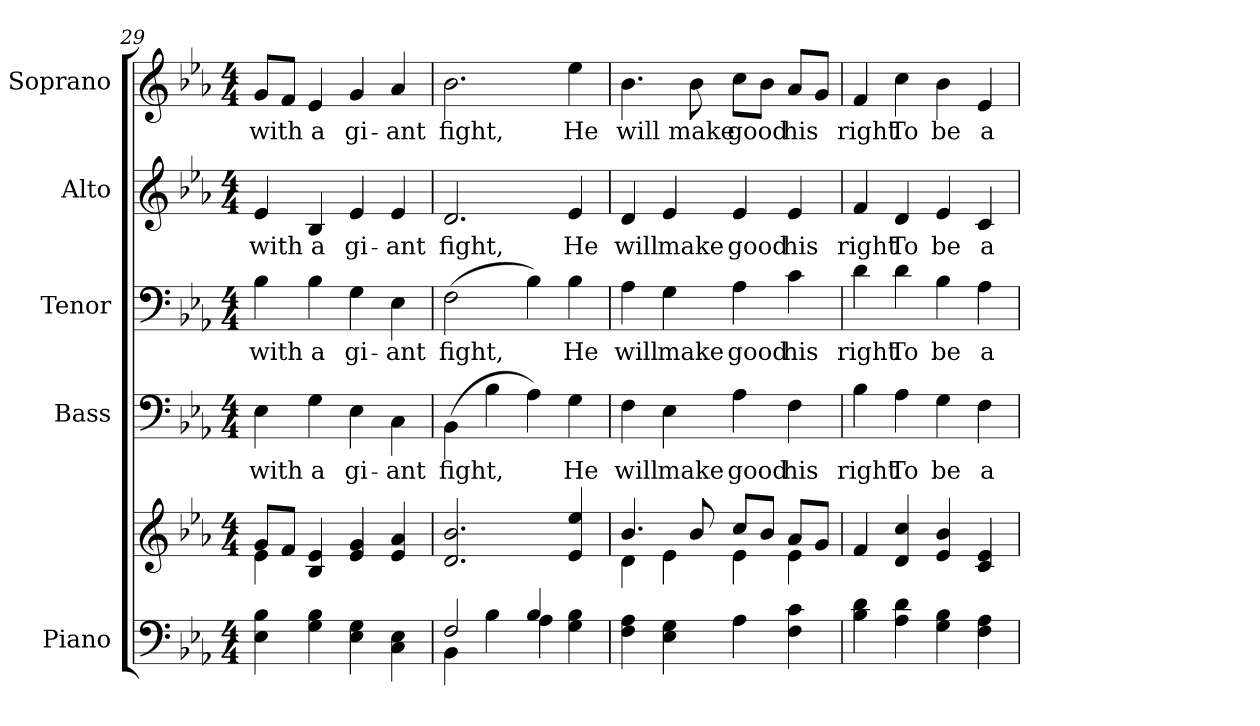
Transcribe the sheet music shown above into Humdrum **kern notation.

**kern	**kern	**kern	**text	**kern	**text	**kern	**text	**kern	**text
*part5	*part5	*part4	*part4	*part3	*part3	*part2	*part2	*part1	*part1
*staff6	*staff5	*staff4	*staff4	*staff3	*staff3	*staff2	*staff2	*staff1	*staff1
*I"Piano	*	*I"Bass	*	*I"Tenor	*	*I"Alto	*	*I"Soprano	*
*I'Pno.	*	*I'B.	*	*I'T.	*	*I'A.	*	*I'S.	*
!!LO:PB:g=z
*clefF4	*clefG2	*clefF4	*	*clefF4	*	*clefG2	*	*clefG2	*
*k[b-e-a-]	*k[b-e-a-]	*k[b-e-a-]	*	*k[b-e-a-]	*	*k[b-e-a-]	*	*k[b-e-a-]	*
*E-:	*E-:	*E-:	*	*E-:	*	*E-:	*	*E-:	*
*M4/4	*M4/4	*M4/4	*	*M4/4	*	*M4/4	*	*M4/4	*
=29	=29	=29	=29	=29	=29	=29	=29	=29	=29
*	*^	*	*	*	*	*	*	*	*
!	!	!	!	!LO:LY:b:color=#000000	!	!	!	!	!	!
!	!	!	!	!	!	!LO:LY:b:color=#000000	!	!	!	!
!	!	!	!	!	!	!	!	!LO:LY:b:color=#000000	!	!
!	!	!	!	!	!	!	!	!	!	!LO:LY:b:color=#000000
4E-i\ 4B-i	8gi/L	4e-i\	4E-i\	with	4B-i\	with	4e-i/	with	8gi/L	with
.	8fi/J	.	.	.	.	.	.	.	8fi/J	.
!	!	!	!	!LO:LY:b:color=#000000	!	!	!	!	!	!
!	!	!	!	!	!	!LO:LY:b:color=#000000	!	!	!	!
!	!	!	!	!	!	!	!	!LO:LY:b:color=#000000	!	!
!	!	!	!	!	!	!	!	!	!	!LO:LY:b:color=#000000
4Gi\ 4B-i	4B-i/ 4e-i	4ryy	4Gi\	a	4B-i\	a	4B-i/	a	4e-i/	a
!	!	!	!	!LO:LY:b:color=#000000	!	!	!	!	!	!
!	!	!	!	!	!	!LO:LY:b:color=#000000	!	!	!	!
!	!	!	!	!	!	!	!	!LO:LY:b:color=#000000	!	!
!	!	!	!	!	!	!	!	!	!	!LO:LY:b:color=#000000
4E-i\ 4Gi	4e-i/ 4gi	2ryy	4E-i\	gi-	4Gi\	gi-	4e-i/	gi-	4gi/	gi-
!	!	!	!	!LO:LY:b:color=#000000	!	!	!	!	!	!
!	!	!	!	!	!	!LO:LY:b:color=#000000	!	!	!	!
!	!	!	!	!	!	!	!	!LO:LY:b:color=#000000	!	!
!	!	!	!	!	!	!	!	!	!	!LO:LY:b:color=#000000
4Ci\ 4E-i	4e-i/ 4a-i	.	4Ci\	-ant	4E-i\	-ant	4e-i/	-ant	4a-i/	-ant
*	*v	*v	*	*	*	*	*	*	*	*
=30	=30	=30	=30	=30	=30	=30	=30	=30	=30
*^	*	*	*	*	*	*	*	*	*
!	!	!	!	!LO:LY:b:color=#000000	!	!	!	!	!	!
!	!	!	!	!	!	!LO:LY:b:color=#000000	!	!	!	!
!	!	!	!	!	!	!	!	!LO:LY:b:color=#000000	!	!
!	!	!	!	!	!	!	!	!	!	!LO:LY:b:color=#000000
2Fi/	4BB-i\	2.di/ 2.b-i	(4BB-i\	fight,	(2Fi\	fight,	2.di/	fight,	2.b-i\	fight,
.	4B-i\	.	4B-i\	.	.	.	.	.	.	.
4B-i/	4A-i\	.	4A-i\)	.	4B-i\)	.	.	.	.	.
!	!	!	!	!LO:LY:b:color=#000000	!	!	!	!	!	!
!	!	!	!	!	!	!LO:LY:b:color=#000000	!	!	!	!
!	!	!	!	!	!	!	!	!LO:LY:b:color=#000000	!	!
!	!	!	!	!	!	!	!	!	!	!LO:LY:b:color=#000000
4Gi\ 4B-i	4ryy	4e-i/ 4ee-i	4Gi\	He	4B-i\	He	4e-i/	He	4ee-i\	He
*v	*v	*	*	*	*	*	*	*	*	*
!!LO:PB:g=z
=31	=31	=31	=31	=31	=31	=31	=31	=31	=31
*	*^	*	*	*	*	*	*	*	*
*^	*	*	*	*	*	*	*	*	*	*
!	!	!	!	!	!LO:LY:b:color=#000000	!	!	!	!	!	!
*v	*v	*	*	*	*	*	*	*	*	*	*
*^	*	*	*	*	*	*	*	*	*	*
!	!	!	!	!	!	!	!LO:LY:b:color=#000000	!	!	!	!
*v	*v	*	*	*	*	*	*	*	*	*	*
*^	*	*	*	*	*	*	*	*	*	*
!	!	!	!	!	!	!	!	!	!LO:LY:b:color=#000000	!	!
*v	*v	*	*	*	*	*	*	*	*	*	*
*^	*	*	*	*	*	*	*	*	*	*
!	!	!	!	!	!	!	!	!	!	!	!LO:LY:b:color=#000000
*v	*v	*	*	*	*	*	*	*	*	*	*
4Fi\ 4A-i	4.b-i/	4di\	4Fi\	will	4A-i\	will	4di/	will	4.b-i\	will
!	!	!	!	!LO:LY:b:color=#000000	!	!	!	!	!	!
!	!	!	!	!	!	!LO:LY:b:color=#000000	!	!	!	!
!	!	!	!	!	!	!	!	!LO:LY:b:color=#000000	!	!
4E-i\ 4Gi	.	4e-i\	4E-i\	make	4Gi\	make	4e-i/	make	.	.
!	!	!	!	!	!	!	!	!	!	!LO:LY:b:color=#000000
.	8b-i/	.	.	.	.	.	.	.	8b-i\	make
!	!	!	!	!LO:LY:b:color=#000000	!	!	!	!	!	!
!	!	!	!	!	!	!LO:LY:b:color=#000000	!	!	!	!
!	!	!	!	!	!	!	!	!LO:LY:b:color=#000000	!	!
!	!	!	!	!	!	!	!	!	!	!LO:LY:b:color=#000000
4A-i\	8cci/L	4e-i\	4A-i\	good	4A-i\	good	4e-i/	good	8cci\L	good
.	8b-i/J	.	.	.	.	.	.	.	8b-i\J	.
!	!	!	!	!LO:LY:b:color=#000000	!	!	!	!	!	!
!	!	!	!	!	!	!LO:LY:b:color=#000000	!	!	!	!
!	!	!	!	!	!	!	!	!LO:LY:b:color=#000000	!	!
!	!	!	!	!	!	!	!	!	!	!LO:LY:b:color=#000000
4Fi\ 4ci	8a-i/L	4e-i\	4Fi\	his	4ci\	his	4e-i/	his	8a-i/L	his
.	8gi/J	.	.	.	.	.	.	.	8gi/J	.
*	*v	*v	*	*	*	*	*	*	*	*
=32	=32	=32	=32	=32	=32	=32	=32	=32	=32
!	!	!	!LO:LY:b:color=#000000	!	!	!	!	!	!
!	!	!	!	!	!LO:LY:b:color=#000000	!	!	!	!
!	!	!	!	!	!	!	!LO:LY:b:color=#000000	!	!
!	!	!	!	!	!	!	!	!	!LO:LY:b:color=#000000
4B-i\ 4di	4fi/	4B-i\	right	4di\	right	4fi/	right	4fi/	right
!	!	!	!LO:LY:b:color=#000000	!	!	!	!	!	!
!	!	!	!	!	!LO:LY:b:color=#000000	!	!	!	!
!	!	!	!	!	!	!	!LO:LY:b:color=#000000	!	!
!	!	!	!	!	!	!	!	!	!LO:LY:b:color=#000000
4A-i\ 4di	4di/ 4cci	4A-i\	To	4di\	To	4di/	To	4cci\	To
!	!	!	!LO:LY:b:color=#000000	!	!	!	!	!	!
!	!	!	!	!	!LO:LY:b:color=#000000	!	!	!	!
!	!	!	!	!	!	!	!LO:LY:b:color=#000000	!	!
!	!	!	!	!	!	!	!	!	!LO:LY:b:color=#000000
4Gi\ 4B-i	(4e-i/ 4b-i	4Gi\	be	4B-i\	be	4e-i/	be	4b-i\	be
!	!	!	!LO:LY:b:color=#000000	!	!	!	!	!	!
!	!	!	!	!	!LO:LY:b:color=#000000	!	!	!	!
!	!	!	!	!	!	!	!LO:LY:b:color=#000000	!	!
!	!	!	!	!	!	!	!	!	!LO:LY:b:color=#000000
4Fi\ 4A-i	4ci/ 4e-i	4Fi\	a	4A-i\	a	4ci/	a	4e-i/	a
=	=	=	=	=	=	=	=	=	=
*-	*-	*-	*-	*-	*-	*-	*-	*-	*-
